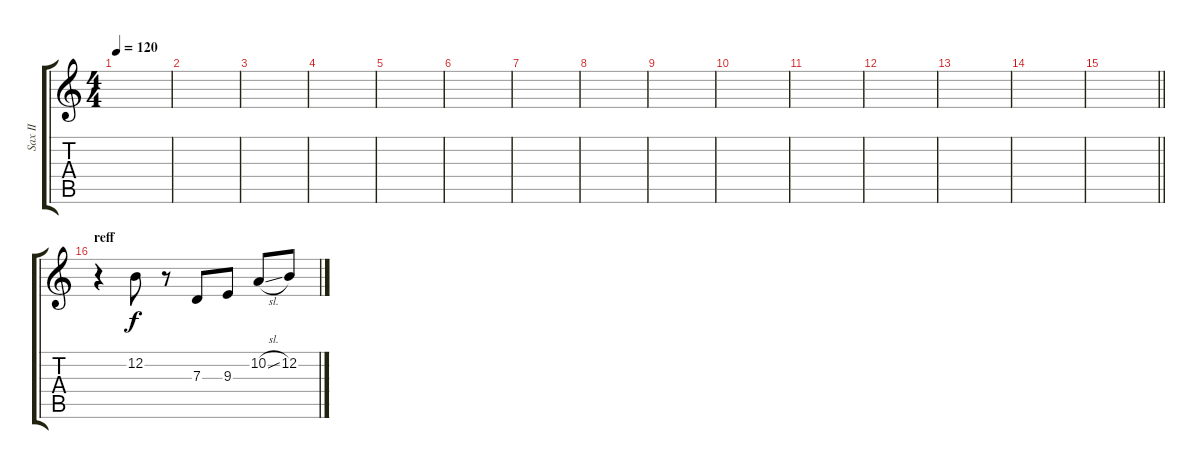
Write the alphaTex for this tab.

\track ("Sax II" "Sax II") {instrument altosax}
\staff {score tabs}
\tuning (E4 B3 G3 D3 A2 E2) {hide}
\ts (4 4)
\tempo 120
\clef g2
\ks c
|
|
|
|
|
|
|
|
|
|
|
|
|
|
\barLineRight lightlight
|
\section ("" "reff")
r.4 12.2.8 r.8 7.3.8 9.3.8 10.2{sl}.8 12.2.8
